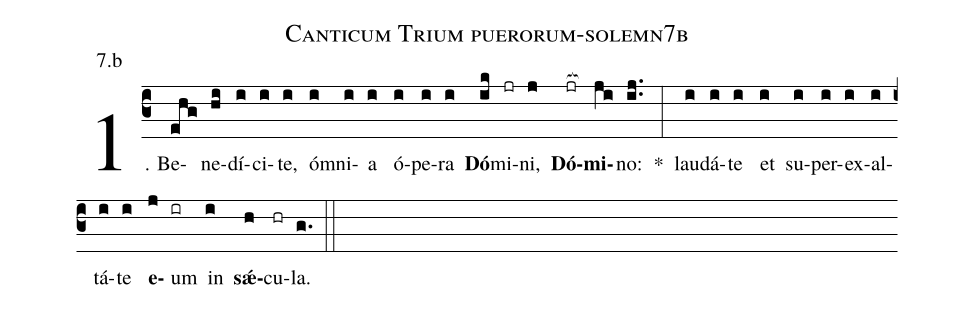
name: Canticum Trium puerorum-solemn7b;
annotation: 7.b;
%%
(c3)1. Be(ehg)ne(hi)dí(i)ci(i)te,(i) óm(i)ni(i)a(i) ó(i)pe(i)ra(i) <b>Dó</b>(ik)mi(jr)ni,(j) <b>Dó</b>(jr[ocb:1{])<b>mi</b>(ji[ocb:0}])no:(ij..) *(:) lau(i)dá(i)te(i) et(i) su(i)per(i)ex(i)al(i)tá(i)te(i) <b>e</b>(j)um(ir) in(i) <b>sǽ</b>(h)cu(hr)la.(g.) (::)
